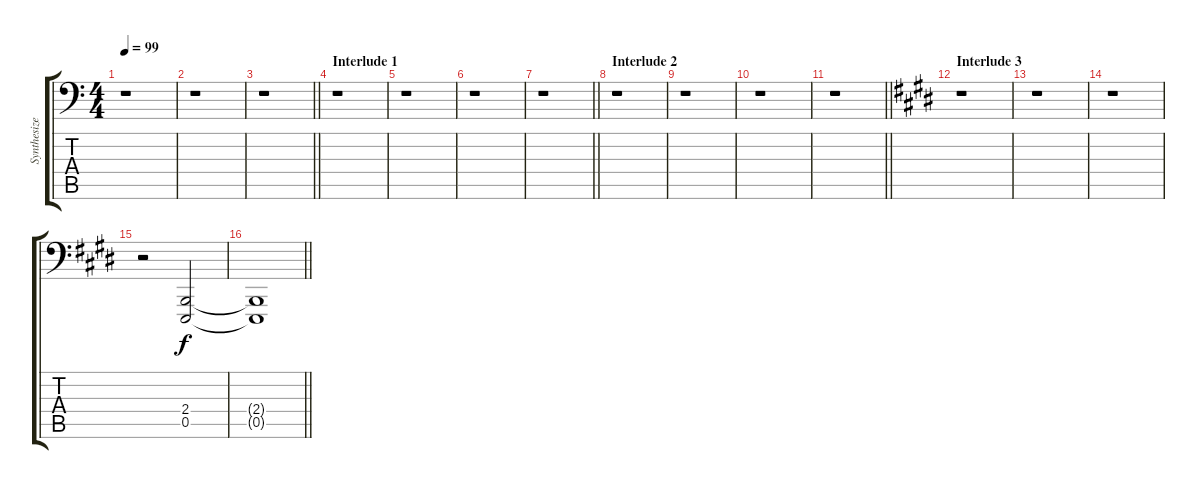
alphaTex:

\track ("Synthesizer II" "Synthesize") {instrument synthstrings1}
\staff {score tabs}
\tuning (C3 G2 D2 A1 E1 B0) {hide}
\ts (4 4)
\tempo 99
\clef f4
\ks c
r.1{dy f} |
r.1 |
\barLineRight lightlight
r.1 |
\section ("" "Interlude 1")
r.1 |
r.1 |
r.1 |
\barLineRight lightlight
r.1 |
\section ("" "Interlude 2")
r.1 |
r.1 |
r.1 |
\barLineRight lightlight
r.1 |
\section ("" "Interlude 3")
\ks c#minor
r.1 |
r.1 |
r.1 |
r.2 (2.4 0.5).2 |
\barLineRight lightlight
(2.4{t} 0.5{t}).1
